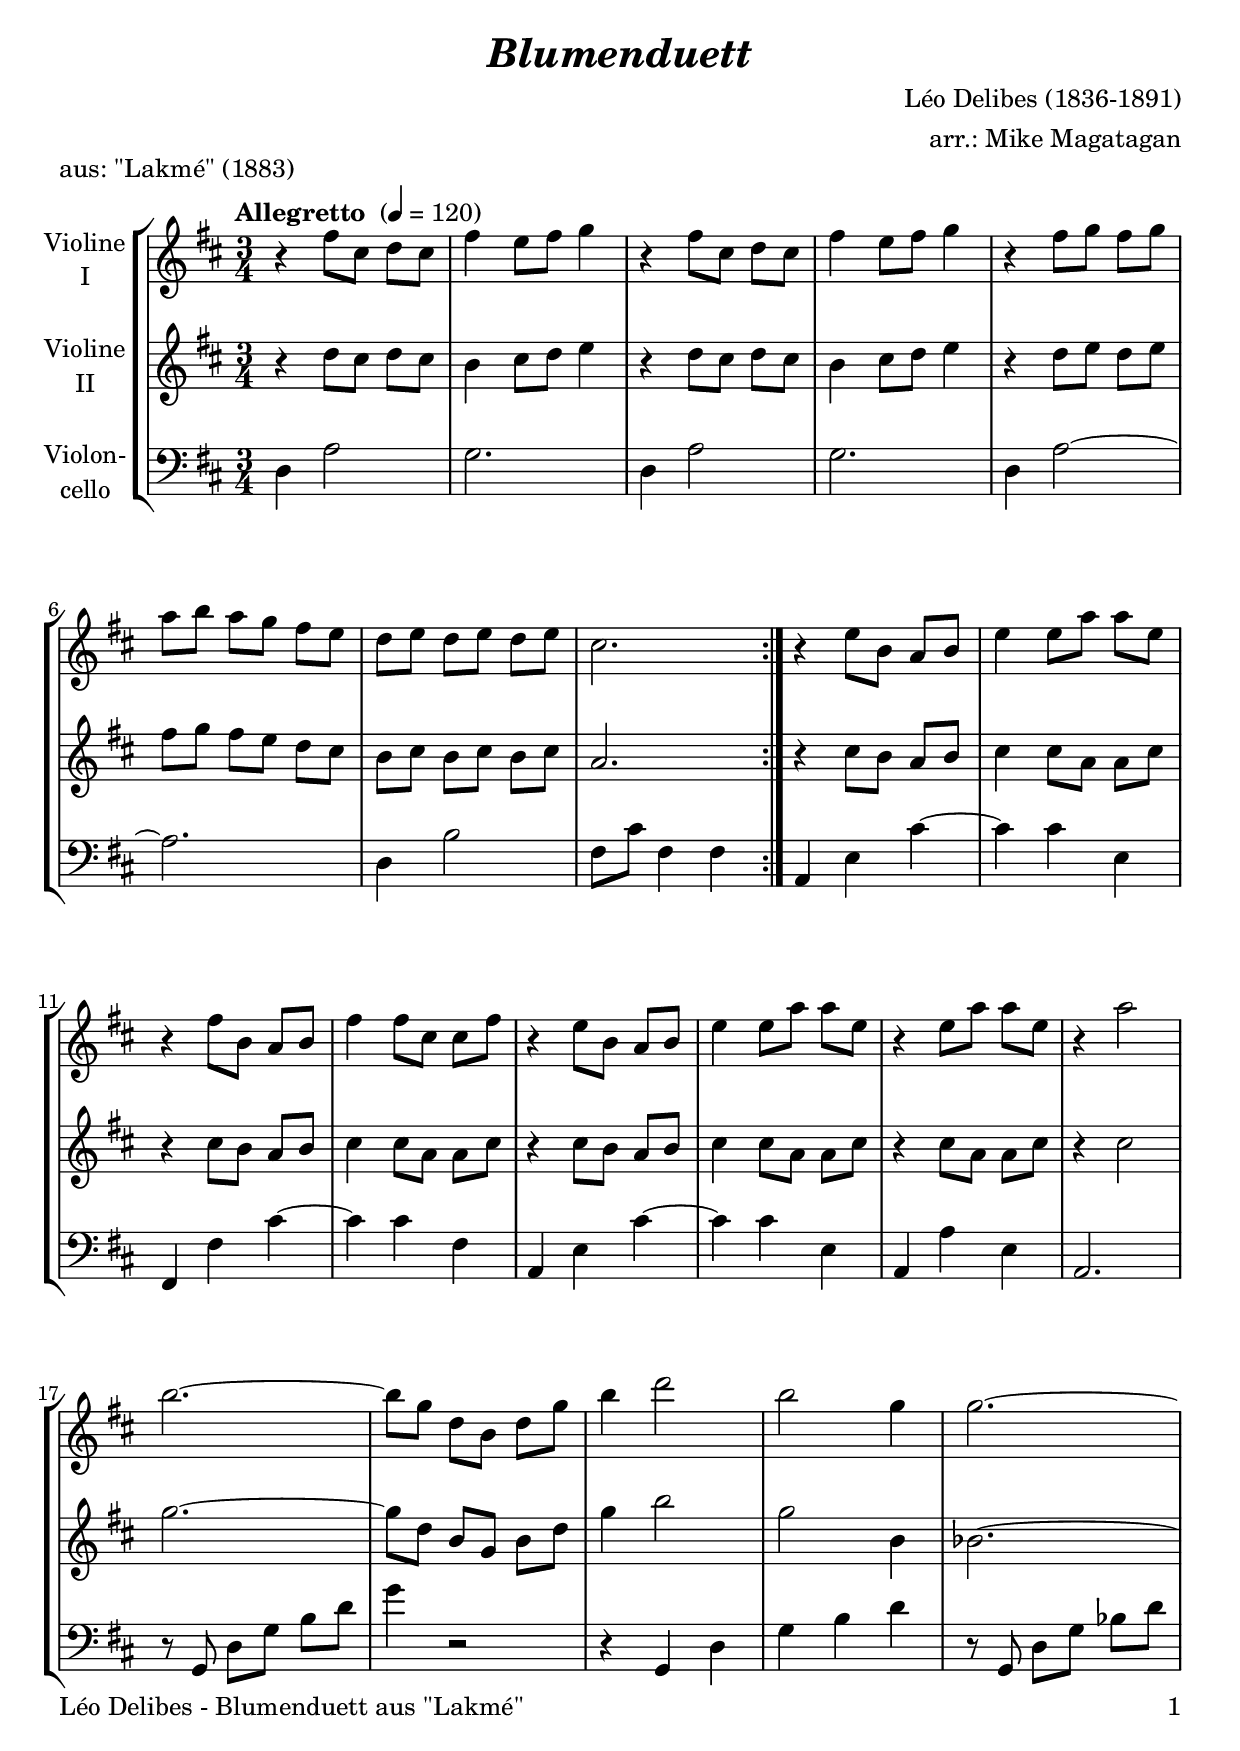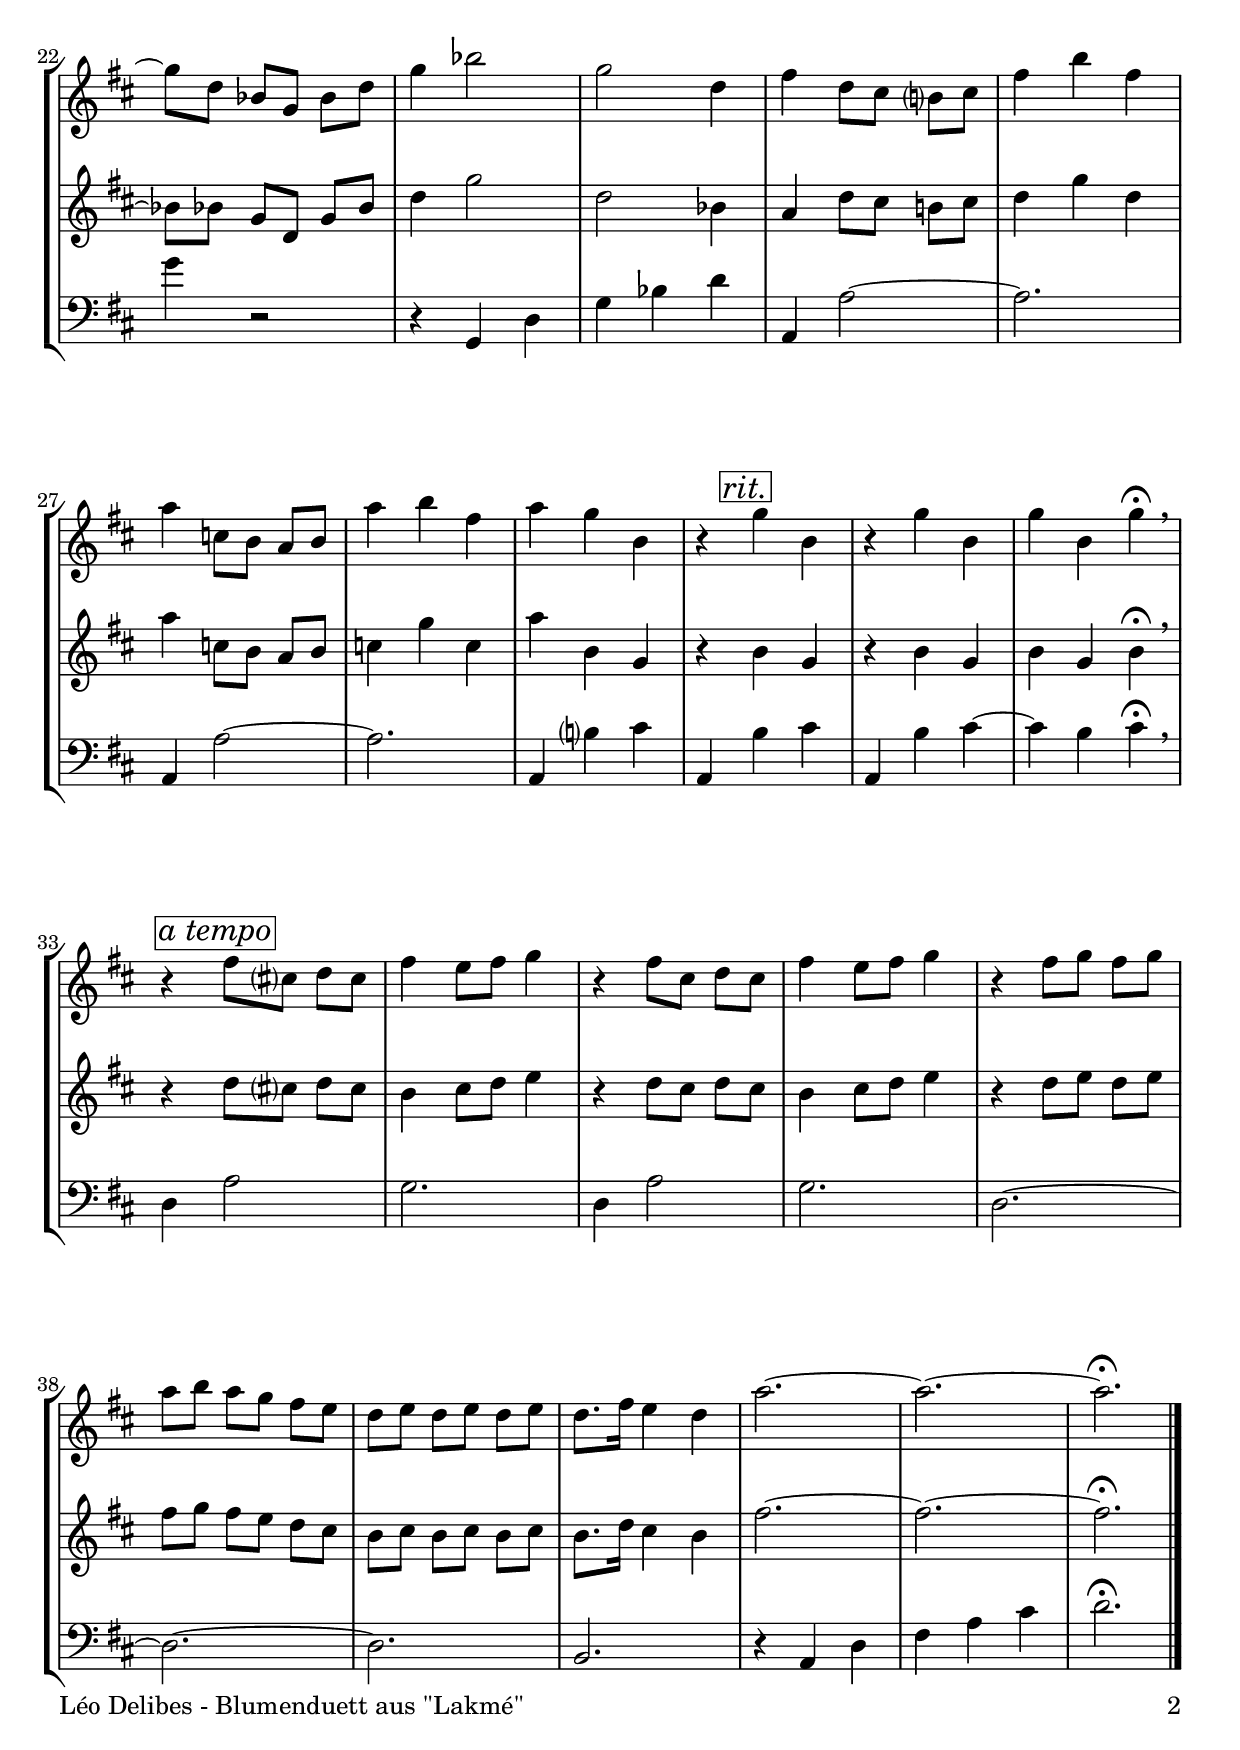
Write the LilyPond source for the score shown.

\version "2.24.3"
\include "deutsch.ly"
  
#(set-global-staff-size 22)

\header {
  title     = \markup \bold \italic "Blumenduett"
  composer  = "Léo Delibes (1836-1891)"
  arranger  = "arr.: Mike Magatagan"
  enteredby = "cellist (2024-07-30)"
  piece     = "aus: \"Lakmé\" (1883)"
}

voiceconsts = {
  \key c \major
  \time 3/4
  \clef "treble"
%  \numericTimeSignature
  \compressEmptyMeasures
% Set default beaming for all staves
  \set Timing.beamExceptions = #'()
  \set Timing.baseMoment     = #(ly:make-moment 1 4)
  \set Timing.beatStructure  = #'(1 1 1)
  \tempo "Allegretto " 4=120
}

mivl = "violin"
miva = "viola"
mivc = "cello"

atem = \mark \markup \box \italic "a tempo"
rit  = \mark \markup \box \italic "rit."

va = \relative c'' {
  \voiceconsts

  \repeat volta 2 {
    r4 e8 h c h
    e4 d8 e f4
    r e8 h c h
    e4 d8 e f4
    r e8 f e f
    
    g a g f e d
    c d c d c d
    h2.
  }
  r4 d8 a g a
  d4 d8 g g d

  r4 e8 a, g a
  e'4 e8 h h e
  r4 d8 a g a
  d4 d8 g g d
  r4 d8 g g d

  r4 g2
  a2.~
  a8 f c a c f
  a4 c2
  a f4

  f2.~
  f8 c as f as c
  f4 as2
  f c4
  e c8 h a? h

  e4 a e
  g b,8 a g a
  g'4 a e
  g f a,
  r \rit f' a,

  r f' a,
  f' a, f'\fermata \breathe
  r \atem e8 h? c h
  e4 d8 e f4
  r e8 h c h

  e4 d8 e f4
  r e8 f e f
  g a g f e d
  c d c d c d
  c8. e16 d4 c

  g'2.~
  g~
  g\fermata \bar "|."
}

vb = \relative c'' {
  \voiceconsts

  \repeat volta 2 {
    r4 c8 h c h
    a4 h8 c d4
    r c8 h c h
    a4 h8 c d4
    r c8 d c d

    e f e d c h
    a h a h a h
    g2.
  }
  r4 h8 a g a
  h4 h8 g g h

  r4 h8 a g a
  h4 h8 g g h
  r4 h8 a g a
  h4 h8 g g h
  r4 h8 g g h

  r4 h2
  f'2.~
  f8 c a f a c
  f4 a2
  f a,4

  as2.~
  as8 as f c f as
  c4 f2
  c as4
  g c8 h a! h

  c4 f c
  g' b,8 a g a
  b4 f' b,
  g' a, f
  r \rit a f

  r a f
  a f a\fermata \breathe
  r \atem c8 h? c h
  a4 h8 c d4
  r c8 h c h

  a4 h8 c d4
  r c8 d c d
  e f e d c h
  a h a h a h
  a8. c16 h4 a

  e'2.~
  e~
  e\fermata \bar "|."
}

vc = \relative c {
  \voiceconsts
  \clef "bass"
  
  \repeat volta 2 {
    c4 g'2
    f2.
    c4 g'2
    f2.
    c4 g'2~

    g2.
    c,4 a'2
    e8 h' e,4 e
  }
  g, d' h'~
  h h d,

  e, e' h'~
  h h e,
  g, d' h'~
  h h d,
  g, g' d

  g,2.
  r8 f c' f a c
  f4 r2
  r4 f,, c'
  f a c

  r8 f,, c' f as c
  f4 r2
  r4 f,, c'
  f as c
  g, g'2~

  g2.
  g,4 g'2~
  g2.
  g,4 a'? h
  g, \rit a' h

  g, a' h~
  h a h\fermata \breathe
  c, \atem g'2
  f2.
  c4 g'2

  f2.
  c~
  c~
  c
  a

  r4 g c
  e g h
  c2.\fermata \bar "|."
}


music = \new StaffGroup <<
      \new Staff {
	\set Staff.midiInstrument = \mivl
	\set Staff.instrumentName = \markup \center-column { "Violine" "I" }
	\transpose c d { \va }
      }

      \new Staff {
	\set Staff.midiInstrument = \mivl
	\set Staff.instrumentName = \markup \center-column { "Violine" "II" }
	\transpose c d { \vb }
      }

      \new Staff {
	\set Staff.midiInstrument = \mivc
	\set Staff.instrumentName = \markup \center-column { "Violon-" "cello" }
	\transpose c d { \vc }
      }
>>

\book {
  \paper {
    print-page-number = ##t
    print-first-page-number = ##t
    ragged-last-bottom = ##f
    oddHeaderMarkup = \markup \null
    evenHeaderMarkup = \markup \null
    oddFooterMarkup = \markup {
      \fill-line {
        \if \should-print-page-number
        "Léo Delibes - Blumenduett aus \"Lakmé\"" \fromproperty #'page:page-number-string
      }
    }
    evenFooterMarkup = \oddFooterMarkup
  } \score {
    \music
    \layout {}
  }

  \score {
    \unfoldRepeats \music

    \midi {
      \context {
        \Score
      }
    }
  }
}
